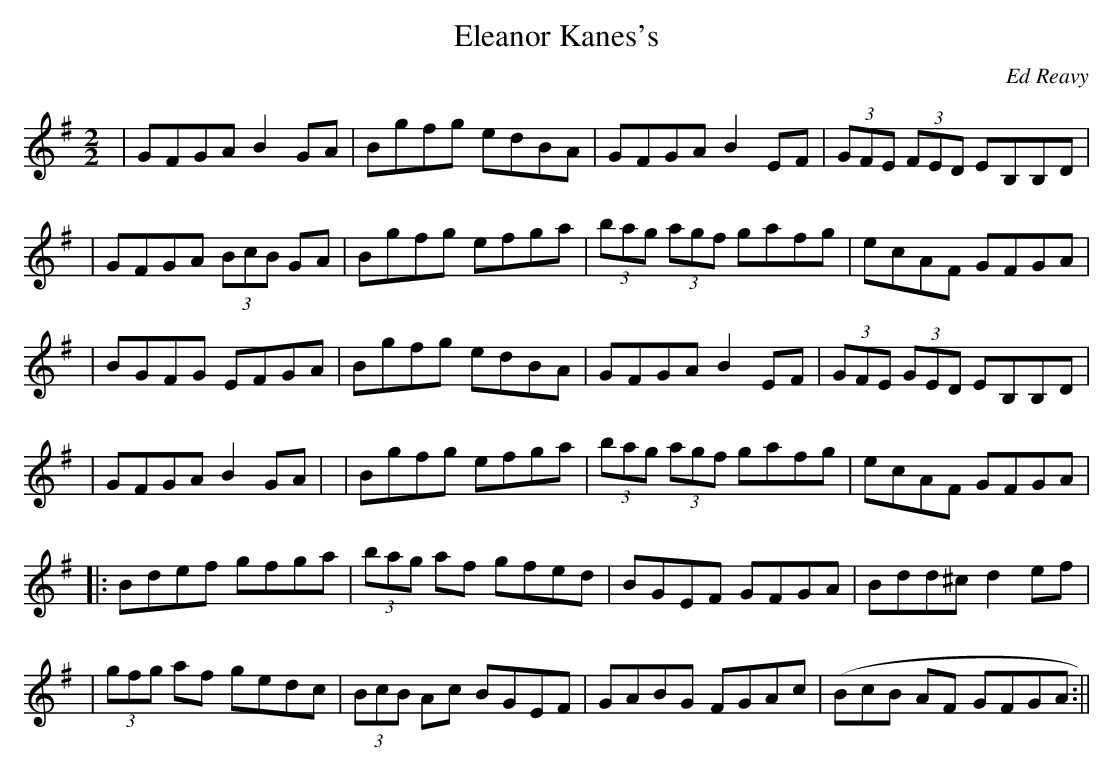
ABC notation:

X:1
T:Eleanor Kanes's
M:2/2
L:1/8
C:Ed Reavy
K:G
| GFGA B2 GA | Bgfg edBA | GFGA B2 EF | (3GFE (3FED EB,B,D |
| GFGA (3BcB GA | Bgfg efga | (3bag (3agf gafg | ecAF GFGA |
| BGFG EFGA | Bgfg edBA | GFGA B2 EF | (3GFE (3GED EB,B,D |
| GFGA B2 GA | | Bgfg efga | (3bag (3agf gafg | ecAF GFGA |
|: Bdef gfga | (3bag af gfed | BGEF GFGA | Bdd^c d2 ef |
| (3gfg af gedc | (3BcB Ac BGEF | GABG FGAc | (BcB AF GFGA :||
